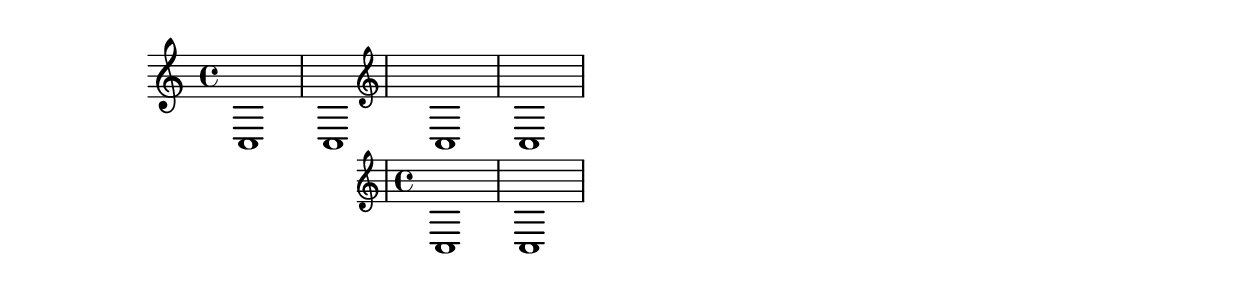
\version "1.0.21";

\score {

\notes { c1 c1 < {\clef "treble"; c1 c1 } \context Staff=stb{ c1 c1}>}
}
